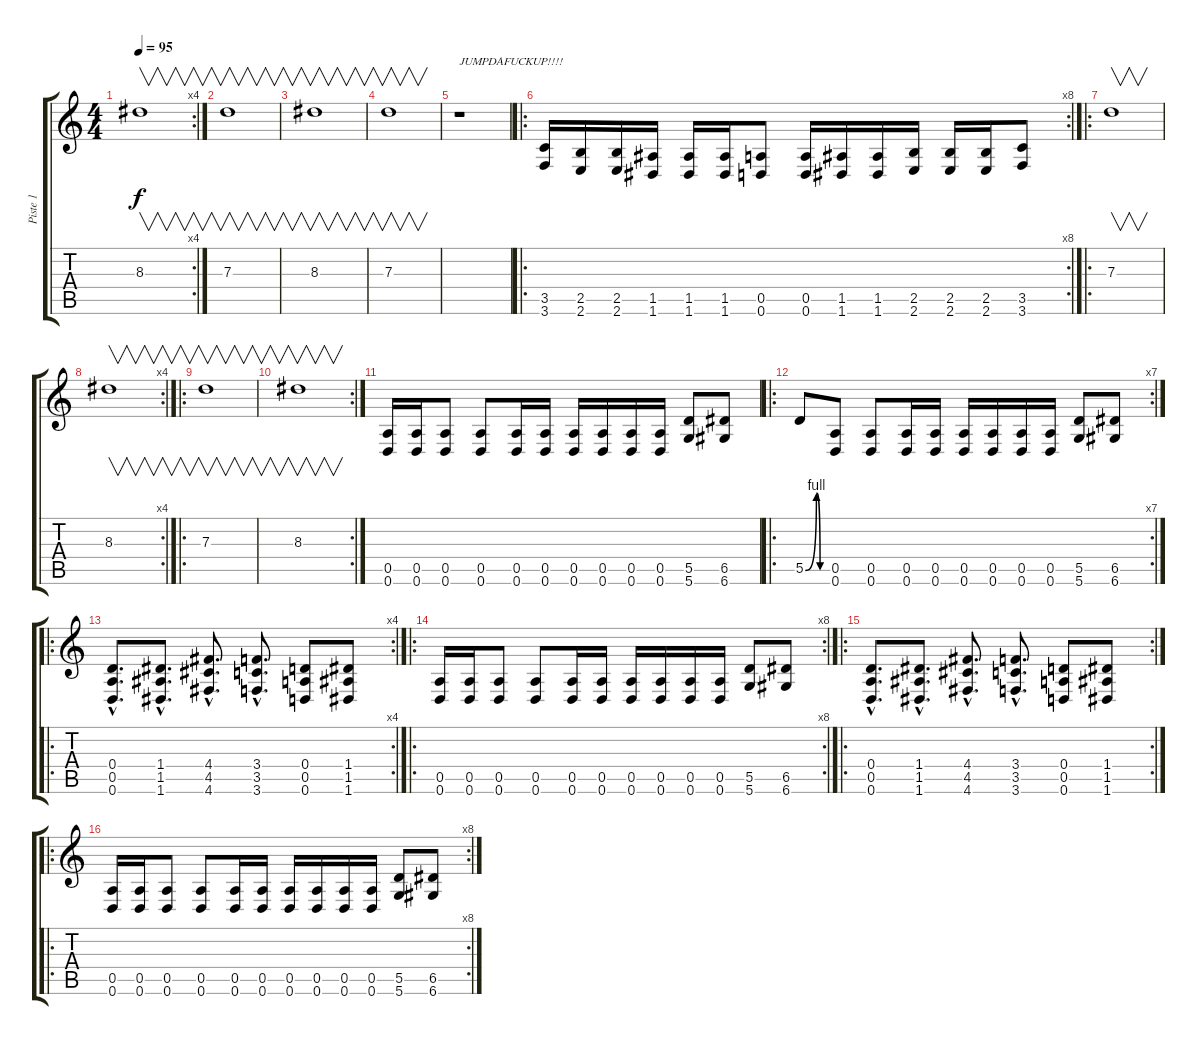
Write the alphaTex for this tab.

\track ("Piste 1" "Piste 1") {instrument overdrivenguitar}
\staff {score tabs}
\tuning (E4 B3 G3 D3 A2 D2) {hide}
\rc 4
\ts (4 4)
\tempo 95
\clef g2
\ks c
8.3.1{v dy f} |
7.3.1{v} |
8.3.1{v} |
7.3.1{v} |
r.1{txt "JUMPDAFUCKUP!!!!"} |
\ro
\rc 8
(3.5 3.6).16 (2.5 2.6).16 (2.5 2.6).16 (1.5 1.6).16 (1.5 1.6).16 (1.5 1.6).16 (0.5 0.6).8 (0.5 0.6).16 (1.5 1.6).16 (1.5 1.6).16 (2.5 2.6).16 (2.5 2.6).16 (2.5 2.6).16 (3.5 3.6).8 |
\ro
7.3.1{v} |
\rc 4
8.3.1{v} |
\ro
7.3.1{v} |
\rc 2
8.3.1{v} |
(0.5 0.6).16 (0.5 0.6).16 (0.5 0.6).8 (0.5 0.6).8 (0.5 0.6).16 (0.5 0.6).16 (0.5 0.6).16 (0.5 0.6).16 (0.5 0.6).16 (0.5 0.6).16 (5.5 5.6).8 (6.5 6.6).8 |
\ro
\rc 7
5.5{be (custom 0 0 30 4 40 0 45 0 60 0)}.8 (0.5 0.6).8 (0.5 0.6).8 (0.5 0.6).16 (0.5 0.6).16 (0.5 0.6).16 (0.5 0.6).16 (0.5 0.6).16 (0.5 0.6).16 (5.5 5.6).8 (6.5 6.6).8 |
\ro
\rc 4
(0.4{hac} 0.5{hac} 0.6{hac}).8{d} (1.4{hac} 1.5{hac} 1.6{hac}).8{d} (4.4{hac} 4.5{hac} 4.6{hac}).8{d} (3.4{hac} 3.5{hac} 3.6{hac}).8{d} (0.4 0.5 0.6).8 (1.4 1.5 1.6).8 |
\ro
\rc 8
(0.5 0.6).16 (0.5 0.6).16 (0.5 0.6).8 (0.5 0.6).8 (0.5 0.6).16 (0.5 0.6).16 (0.5 0.6).16 (0.5 0.6).16 (0.5 0.6).16 (0.5 0.6).16 (5.5 5.6).8 (6.5 6.6).8 |
\ro
\rc 2
(0.4{hac} 0.5{hac} 0.6{hac}).8{d} (1.4{hac} 1.5{hac} 1.6{hac}).8{d} (4.4{hac} 4.5{hac} 4.6{hac}).8{d} (3.4{hac} 3.5{hac} 3.6{hac}).8{d} (0.4 0.5 0.6).8 (1.4 1.5 1.6).8 |
\ro
\rc 8
(0.5 0.6).16 (0.5 0.6).16 (0.5 0.6).8 (0.5 0.6).8 (0.5 0.6).16 (0.5 0.6).16 (0.5 0.6).16 (0.5 0.6).16 (0.5 0.6).16 (0.5 0.6).16 (5.5 5.6).8 (6.5 6.6).8
